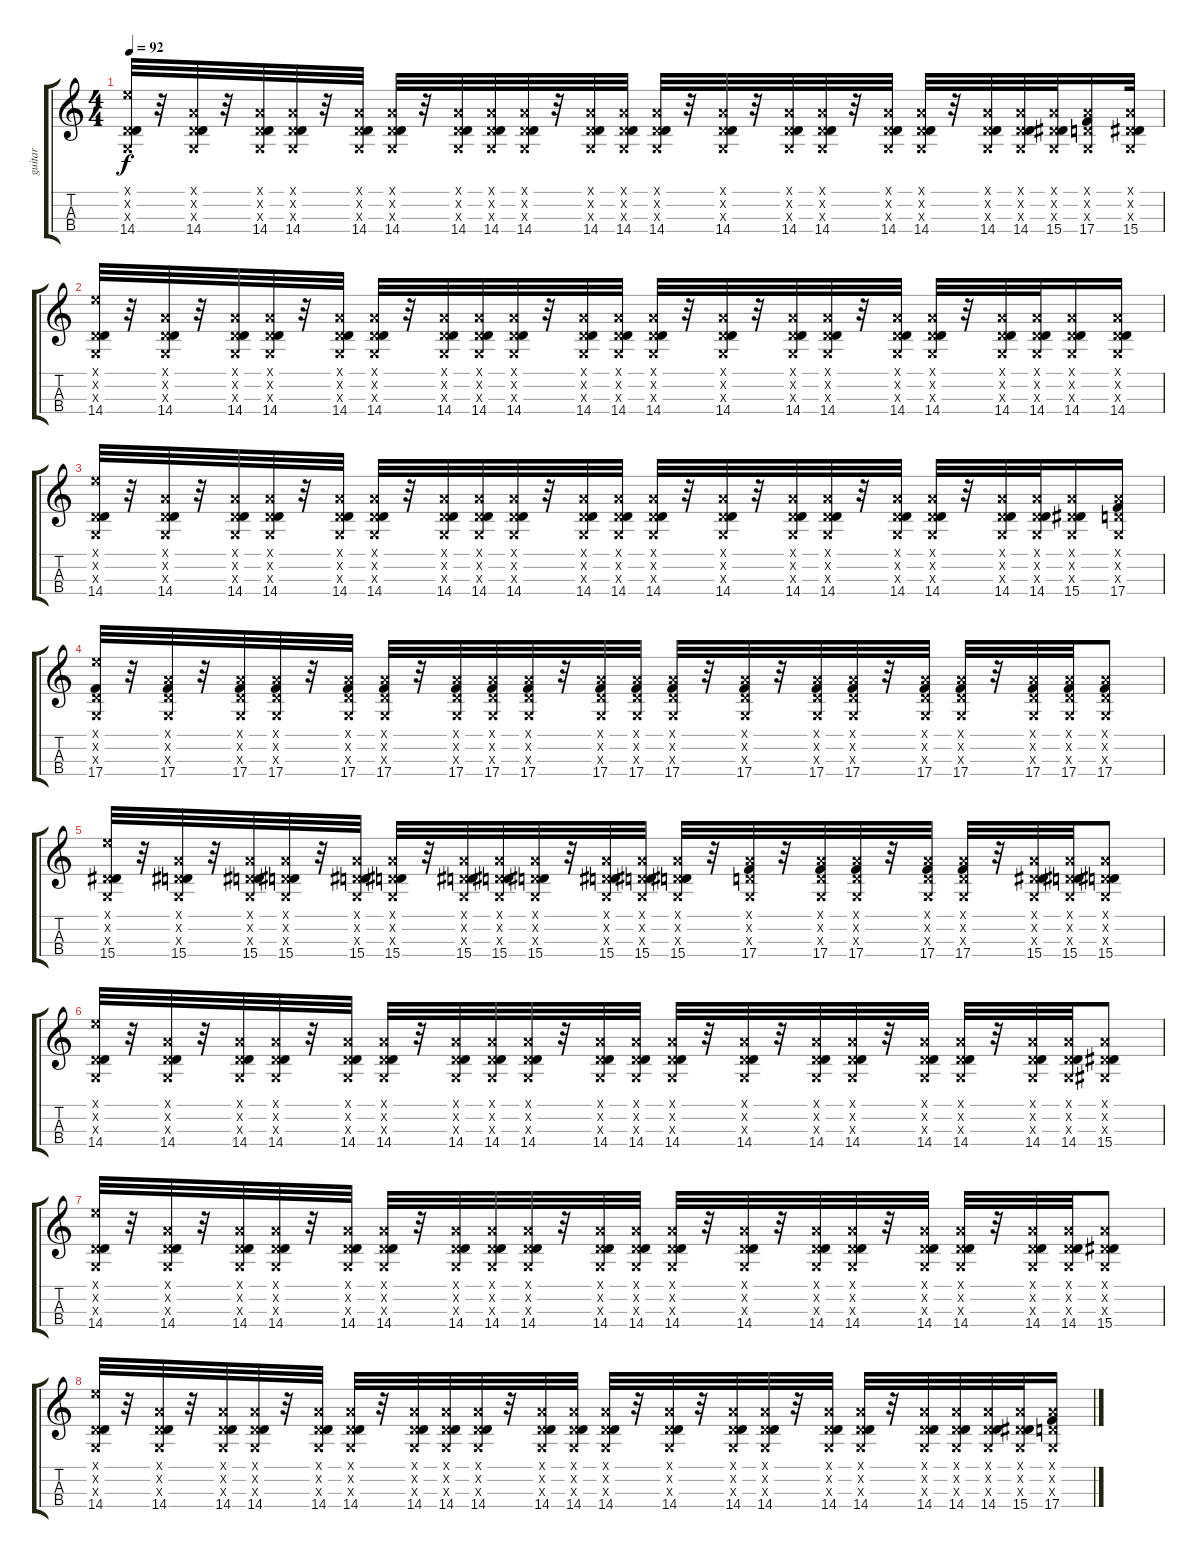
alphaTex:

\track ("guitar" "guitar") {instrument distortionguitar}
\staff {score tabs}
\tuning (A3 D3 G2 C2) {hide}
\ts (4 4)
\tempo 92
\clef g2
\ks c
(7.1{x} 0.2{x} 0.3{x} 14.4).32{dy f} r.32 (0.1{x} 0.2{x} 0.3{x} 14.4).32 r.32 (0.1{x} 0.2{x} 0.3{x} 14.4).32 (0.1{x} 0.2{x} 0.3{x} 14.4).32 r.32 (0.1{x} 0.2{x} 0.3{x} 14.4).32 (0.1{x} 0.2{x} 0.3{x} 14.4).32 r.32 (0.1{x} 0.2{x} 0.3{x} 14.4).32 (0.1{x} 0.2{x} 0.3{x} 14.4).32 (0.1{x} 0.2{x} 0.3{x} 14.4).32 r.32 (0.1{x} 0.2{x} 0.3{x} 14.4).32 (0.1{x} 0.2{x} 0.3{x} 14.4).32 (0.1{x} 0.2{x} 0.3{x} 14.4).32 r.32 (0.1{x} 0.2{x} 0.3{x} 14.4).32 r.32 (0.1{x} 0.2{x} 0.3{x} 14.4).32 (0.1{x} 0.2{x} 0.3{x} 14.4).32 r.32 (0.1{x} 0.2{x} 0.3{x} 14.4).32 (0.1{x} 0.2{x} 0.3{x} 14.4).32 r.32 (0.1{x} 0.2{x} 0.3{x} 14.4).32 (0.1{x} 0.2{x} 0.3{x} 14.4).32 (0.1{x} 0.2{x} 0.3{x} 15.4).32 (0.1{x} 0.2{x} 0.3{x} 17.4).16 (0.1{x} 0.2{x} 0.3{x} 15.4).32 |
(7.1{x} 0.2{x} 0.3{x} 14.4).32 r.32 (0.1{x} 0.2{x} 0.3{x} 14.4).32 r.32 (0.1{x} 0.2{x} 0.3{x} 14.4).32 (0.1{x} 0.2{x} 0.3{x} 14.4).32 r.32 (0.1{x} 0.2{x} 0.3{x} 14.4).32 (0.1{x} 0.2{x} 0.3{x} 14.4).32 r.32 (0.1{x} 0.2{x} 0.3{x} 14.4).32 (0.1{x} 0.2{x} 0.3{x} 14.4).32 (0.1{x} 0.2{x} 0.3{x} 14.4).32 r.32 (0.1{x} 0.2{x} 0.3{x} 14.4).32 (0.1{x} 0.2{x} 0.3{x} 14.4).32 (0.1{x} 0.2{x} 0.3{x} 14.4).32 r.32 (0.1{x} 0.2{x} 0.3{x} 14.4).32 r.32 (0.1{x} 0.2{x} 0.3{x} 14.4).32 (0.1{x} 0.2{x} 0.3{x} 14.4).32 r.32 (0.1{x} 0.2{x} 0.3{x} 14.4).32 (0.1{x} 0.2{x} 0.3{x} 14.4).32 r.32 (0.1{x} 0.2{x} 0.3{x} 14.4).32 (0.1{x} 0.2{x} 0.3{x} 14.4).32 (0.1{x} 0.2{x} 0.3{x} 14.4).16 (0.1{x} 0.2{x} 0.3{x} 14.4).16 |
(7.1{x} 0.2{x} 0.3{x} 14.4).32 r.32 (0.1{x} 0.2{x} 0.3{x} 14.4).32 r.32 (0.1{x} 0.2{x} 0.3{x} 14.4).32 (0.1{x} 0.2{x} 0.3{x} 14.4).32 r.32 (0.1{x} 0.2{x} 0.3{x} 14.4).32 (0.1{x} 0.2{x} 0.3{x} 14.4).32 r.32 (0.1{x} 0.2{x} 0.3{x} 14.4).32 (0.1{x} 0.2{x} 0.3{x} 14.4).32 (0.1{x} 0.2{x} 0.3{x} 14.4).32 r.32 (0.1{x} 0.2{x} 0.3{x} 14.4).32 (0.1{x} 0.2{x} 0.3{x} 14.4).32 (0.1{x} 0.2{x} 0.3{x} 14.4).32 r.32 (0.1{x} 0.2{x} 0.3{x} 14.4).32 r.32 (0.1{x} 0.2{x} 0.3{x} 14.4).32 (0.1{x} 0.2{x} 0.3{x} 14.4).32 r.32 (0.1{x} 0.2{x} 0.3{x} 14.4).32 (0.1{x} 0.2{x} 0.3{x} 14.4).32 r.32 (0.1{x} 0.2{x} 0.3{x} 14.4).32 (0.1{x} 0.2{x} 0.3{x} 14.4).32 (0.1{x} 0.2{x} 0.3{x} 15.4).16 (0.1{x} 0.2{x} 0.3{x} 17.4).16 |
(7.1{x} 0.2{x} 0.3{x} 17.4).32 r.32 (0.1{x} 0.2{x} 0.3{x} 17.4).32 r.32 (0.1{x} 0.2{x} 0.3{x} 17.4).32 (0.1{x} 0.2{x} 0.3{x} 17.4).32 r.32 (0.1{x} 0.2{x} 0.3{x} 17.4).32 (0.1{x} 0.2{x} 0.3{x} 17.4).32 r.32 (0.1{x} 0.2{x} 0.3{x} 17.4).32 (0.1{x} 0.2{x} 0.3{x} 17.4).32 (0.1{x} 0.2{x} 0.3{x} 17.4).32 r.32 (0.1{x} 0.2{x} 0.3{x} 17.4).32 (0.1{x} 0.2{x} 0.3{x} 17.4).32 (0.1{x} 0.2{x} 0.3{x} 17.4).32 r.32 (0.1{x} 0.2{x} 0.3{x} 17.4).32 r.32 (0.1{x} 0.2{x} 0.3{x} 17.4).32 (0.1{x} 0.2{x} 0.3{x} 17.4).32 r.32 (0.1{x} 0.2{x} 0.3{x} 17.4).32 (0.1{x} 0.2{x} 0.3{x} 17.4).32 r.32 (0.1{x} 0.2{x} 0.3{x} 17.4).32 (0.1{x} 0.2{x} 0.3{x} 17.4).32 (0.1{x} 0.2{x} 0.3{x} 17.4).8 |
(7.1{x} 0.2{x} 0.3{x} 15.4).32 r.32 (0.1{x} 0.2{x} 0.3{x} 15.4).32 r.32 (0.1{x} 0.2{x} 0.3{x} 15.4).32 (0.1{x} 0.2{x} 0.3{x} 15.4).32 r.32 (0.1{x} 0.2{x} 0.3{x} 15.4).32 (0.1{x} 0.2{x} 0.3{x} 15.4).32 r.32 (0.1{x} 0.2{x} 0.3{x} 15.4).32 (0.1{x} 0.2{x} 0.3{x} 15.4).32 (0.1{x} 0.2{x} 0.3{x} 15.4).32 r.32 (0.1{x} 0.2{x} 0.3{x} 15.4).32 (0.1{x} 0.2{x} 0.3{x} 15.4).32 (0.1{x} 0.2{x} 0.3{x} 15.4).32 r.32 (0.1{x} 0.2{x} 0.3{x} 17.4).32 r.32 (0.1{x} 0.2{x} 0.3{x} 17.4).32 (0.1{x} 0.2{x} 0.3{x} 17.4).32 r.32 (0.1{x} 0.2{x} 0.3{x} 17.4).32 (0.1{x} 0.2{x} 0.3{x} 17.4).32 r.32 (0.1{x} 0.2{x} 0.3{x} 15.4).32 (0.1{x} 0.2{x} 0.3{x} 15.4).32 (0.1{x} 0.2{x} 0.3{x} 15.4).8 |
(7.1{x} 0.2{x} 0.3{x} 14.4).32 r.32 (0.1{x} 0.2{x} 0.3{x} 14.4).32 r.32 (0.1{x} 0.2{x} 0.3{x} 14.4).32 (0.1{x} 0.2{x} 0.3{x} 14.4).32 r.32 (0.1{x} 0.2{x} 0.3{x} 14.4).32 (0.1{x} 0.2{x} 0.3{x} 14.4).32 r.32 (0.1{x} 0.2{x} 0.3{x} 14.4).32 (0.1{x} 0.2{x} 0.3{x} 14.4).32 (0.1{x} 0.2{x} 0.3{x} 14.4).32 r.32 (0.1{x} 0.2{x} 0.3{x} 14.4).32 (0.1{x} 0.2{x} 0.3{x} 14.4).32 (0.1{x} 0.2{x} 0.3{x} 14.4).32 r.32 (0.1{x} 0.2{x} 0.3{x} 14.4).32 r.32 (0.1{x} 0.2{x} 0.3{x} 14.4).32 (0.1{x} 0.2{x} 0.3{x} 14.4).32 r.32 (0.1{x} 0.2{x} 0.3{x} 14.4).32 (0.1{x} 0.2{x} 0.3{x} 14.4).32 r.32 (0.1{x} 0.2{x} 0.3{x} 14.4).32 (0.1{x} 0.2{x} 0.3{x} 14.4).32 (0.1{x} 0.2{x} 1.3{x} 15.4).8 |
(7.1{x} 0.2{x} 0.3{x} 14.4).32 r.32 (0.1{x} 0.2{x} 0.3{x} 14.4).32 r.32 (0.1{x} 0.2{x} 0.3{x} 14.4).32 (0.1{x} 0.2{x} 0.3{x} 14.4).32 r.32 (0.1{x} 0.2{x} 0.3{x} 14.4).32 (0.1{x} 0.2{x} 0.3{x} 14.4).32 r.32 (0.1{x} 0.2{x} 0.3{x} 14.4).32 (0.1{x} 0.2{x} 0.3{x} 14.4).32 (0.1{x} 0.2{x} 0.3{x} 14.4).32 r.32 (0.1{x} 0.2{x} 0.3{x} 14.4).32 (0.1{x} 0.2{x} 0.3{x} 14.4).32 (0.1{x} 0.2{x} 0.3{x} 14.4).32 r.32 (0.1{x} 0.2{x} 0.3{x} 14.4).32 r.32 (0.1{x} 0.2{x} 0.3{x} 14.4).32 (0.1{x} 0.2{x} 0.3{x} 14.4).32 r.32 (0.1{x} 0.2{x} 0.3{x} 14.4).32 (0.1{x} 0.2{x} 0.3{x} 14.4).32 r.32 (0.1{x} 0.2{x} 0.3{x} 14.4).32 (0.1{x} 0.2{x} 0.3{x} 14.4).32 (0.1{x} 0.2{x} 0.3{x} 15.4).8 |
(7.1{x} 0.2{x} 0.3{x} 14.4).32 r.32 (0.1{x} 0.2{x} 0.3{x} 14.4).32 r.32 (0.1{x} 0.2{x} 0.3{x} 14.4).32 (0.1{x} 0.2{x} 0.3{x} 14.4).32 r.32 (0.1{x} 0.2{x} 0.3{x} 14.4).32 (0.1{x} 0.2{x} 0.3{x} 14.4).32 r.32 (0.1{x} 0.2{x} 0.3{x} 14.4).32 (0.1{x} 0.2{x} 0.3{x} 14.4).32 (0.1{x} 0.2{x} 0.3{x} 14.4).32 r.32 (0.1{x} 0.2{x} 0.3{x} 14.4).32 (0.1{x} 0.2{x} 0.3{x} 14.4).32 (0.1{x} 0.2{x} 0.3{x} 14.4).32 r.32 (0.1{x} 0.2{x} 0.3{x} 14.4).32 r.32 (0.1{x} 0.2{x} 0.3{x} 14.4).32 (0.1{x} 0.2{x} 0.3{x} 14.4).32 r.32 (0.1{x} 0.2{x} 0.3{x} 14.4).32 (0.1{x} 0.2{x} 0.3{x} 14.4).32 r.32 (0.1{x} 0.2{x} 0.3{x} 14.4).32 (0.1{x} 0.2{x} 0.3{x} 14.4).32 (0.1{x} 0.2{x} 0.3{x} 14.4).32 (0.1{x} 0.2{x} 0.3{x} 15.4).32 (0.1{x} 0.2{x} 0.3{x} 17.4).16
